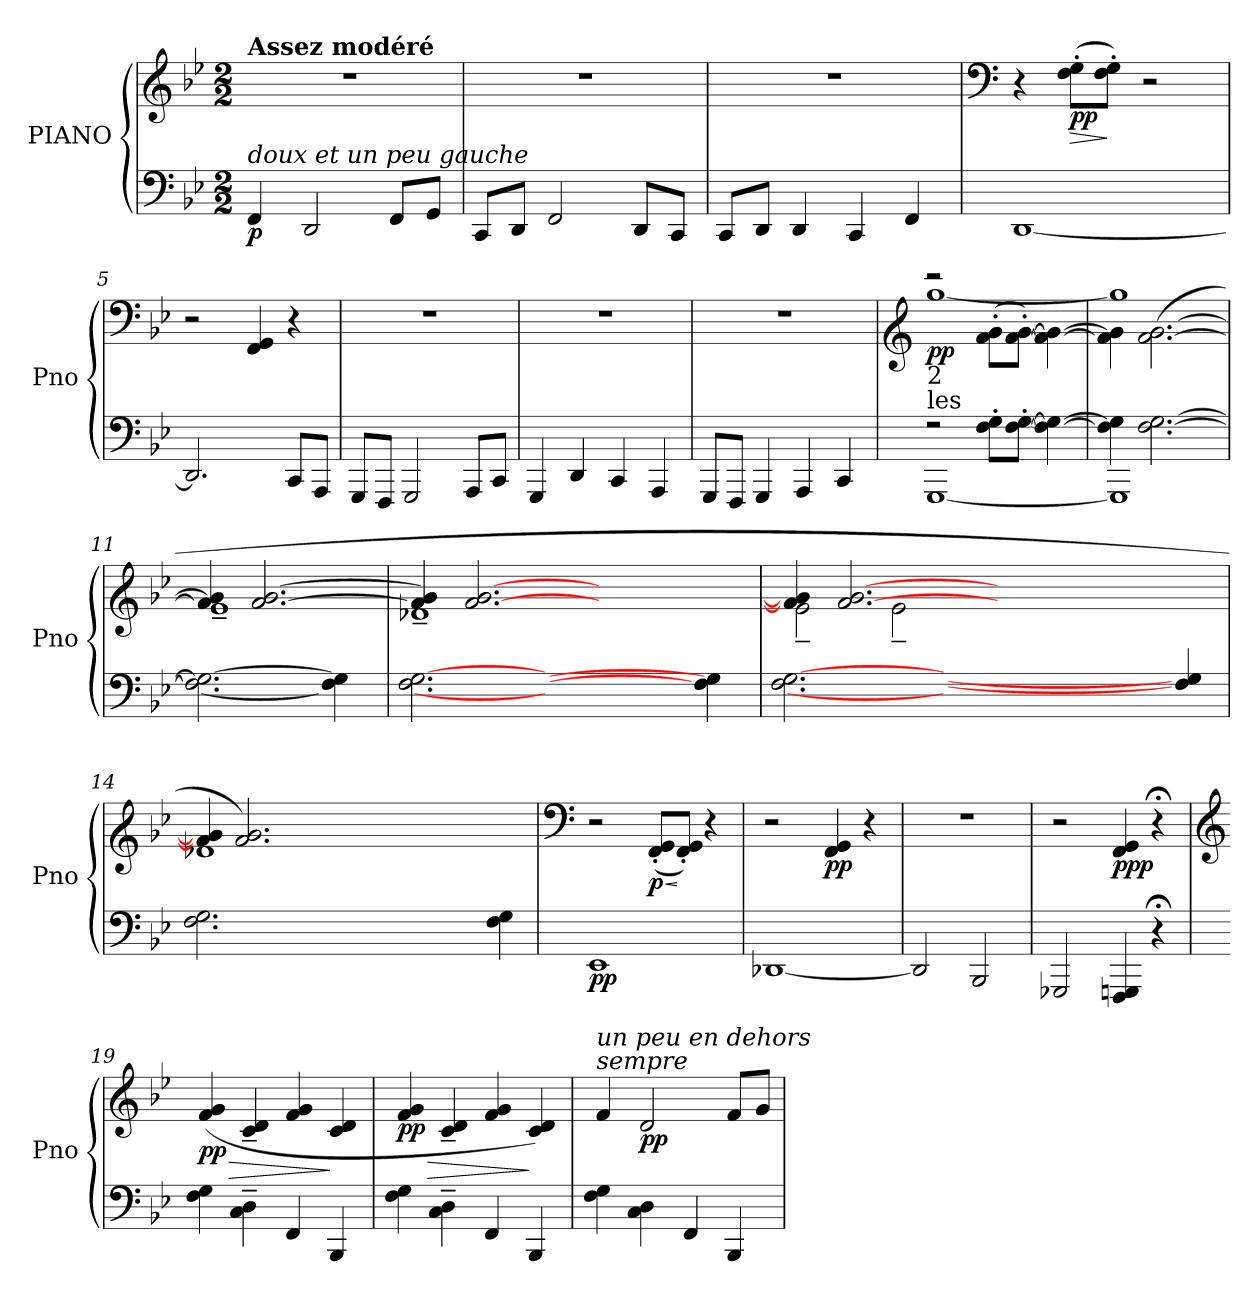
**kern	**kern	**dynam
*part1	*part1	*part1
*staff2	*staff1	*staff1/2
*I"PIANO	*	*
*I'Pno	*	*
*clefF4	*clefG2	*
*k[b-e-]	*k[b-e-]	*
*M2/2	*M2/2	*
=1	=1	=1
!	!LO:TX:a:B:t=Assez modéré	!
!LO:TX:a:i:t=doux et un peu gauche	!	!
!	!	!LO:DY:b=2
4FF/	1r	p
2DD/	.	.
8FF/L	.	.
8GG/J	.	.
=2	=2	=2
8CC/L	1r	.
8DD/J	.	.
2FF/	.	.
8DD/L	.	.
8CC/J	.	.
=3	=3	=3
8CC/L	1r	.
8DD/J	.	.
4DD/	.	.
4CC/	.	.
4FF/	.	.
!!LO:LB:g=z
=4	=4	=4
*	*clefF4	*
[1DD	4r	.
!	!	!LO:HP:b
!	!	!LO:DY:n=1:b
.	(>8F\' 8G\'L	> pp
.	8F\' 8G\'J)	]
.	2r	.
=5	=5	=5
2.DD/]	2r	.
.	4FF/ 4GG/	.
8CC/L	4r	.
8AAA/J	.	.
=6	=6	=6
8GGG/L	1r	.
8FFF/J	.	.
2GGG/	.	.
8AAA/L	.	.
8CC/J	.	.
=7	=7	=7
4GGG/	1r	.
4DD/	.	.
4CC/	.	.
4AAA/	.	.
=8	=8	=8
8GGG/L	1r	.
8FFF/J	.	.
4GGG/	.	.
4AAA/	.	.
4CC/	.	.
!!LO:LB:g=z
=9	=9	=9
*	*clefG1	*
*^	*^	*
!LO:TX:a:t=les	!	!	!	!
!LO:TX:a:t=2	!	!	!	!
!	!	!	!	!LO:DY:b
2r	[1GGG	2r	[1bb-	pp
8F\' 8G\'L	.	(>8a\' 8b-\'L	.	.
[8F\' [8G\'J	.	[8a\' [8b-\'J)	.	.
4F\_ 4G\_	.	4a\_ 4b-\_	.	.
=10	=10	=10	=10	=10
4F\] 4G\]	1GGG]	4a\] 4b-\]	1bb-]	.
[2.F\ [2.G\	.	(>[2.a\ [2.b-\	.	.
*v	*v	*	*	*
=11	=11	=11	=11
2.F\_ 2.G\_	4a/] 4b-/]	1g~	.
.	[2.a/ [2.b-/	.	.
4F\] 4G\]	.	.	.
=12	=12	=12	=12
[2.F\ [2.G\	4a/] 4b-/]	1f-X~	.
.	[2.a/ [2.b-/	.	.
1ryy	.	.	.
.	1ryy	1ryy	.
4F\] 4G\]	.	.	.
=13	=13	=13	=13
[2.F\ [2.G\	4a/] 4b-/]	2g~\	.
.	[2.a/ [2.b-/	.	.
.	.	2g~\	.
0ryy	.	.	.
.	0ryy	0ryy	.
4F/] 4G/]	.	.	.
!!LO:LB:g=z	!!
=14	=14	=14	=14
2.F\ 2.G\	4a/] 4b-/]	1f-X	.
.	2.a/ 2.b-/)	.	.
0.ryy	.	.	.
.	0.ryy	0.ryy	.
4F\ 4G\	.	.	.
*	*v	*v	*
=15	=15	=15
*	*clefF4	*
!	!	!LO:DY:b=2
1EE-	2r	pp
!	!	!LO:HP:b
!	!	!LO:DY:n=1:b
.	(<8FF/' 8GG/'L	< p
.	8FF/' 8GG/'J)	[
.	4r	.
=16	=16	=16
[1DD-X	2r	.
!	!	!LO:DY:b
.	4FF/ 4GG/	pp
.	4r	.
=17	=17	=17
2DD-/]	1r	.
2BBB-/	.	.
=18	=18	=18
2GGG-X/	2r	.
!	!	!LO:DY:b
4FFF/ 4GGGn/	4FF/ 4GG/	ppp
4r;<	4r;<	.
!!LO:PB:g=z
=19	=19	=19
*	*clefG2	*
!	!	!LO:HP:b
!	!	!LO:DY:n=1:b
4F\ 4G\	(>4f/ 4g/	> pp
4C\~ 4D\~	4c/~ 4d/~	.
4FF/	4f/ 4g/	.
4BBB-/	4c/ 4d/	]
=20	=20	=20
!	!	!LO:HP:b
!	!	!LO:DY:n=1:b
4F\ 4G\	4f/ 4g/	> pp
4C\~ 4D\~	4c/~ 4d/~	.
4FF/	4f/ 4g/	.
4BBB-/	4c/ 4d/)	]
=21	=21	=21
!	!LO:TX:a:i:t=sempre	!
!	!LO:TX:a:i:t=un peu en dehors	!
4F\ 4G\	4f/	.
!	!	!LO:DY:b
4C\ 4D\	2d/	pp
4FF/	.	.
4BBB-/	8f/L	.
.	8g/J	.
=	=	=
*-	*-	*-
